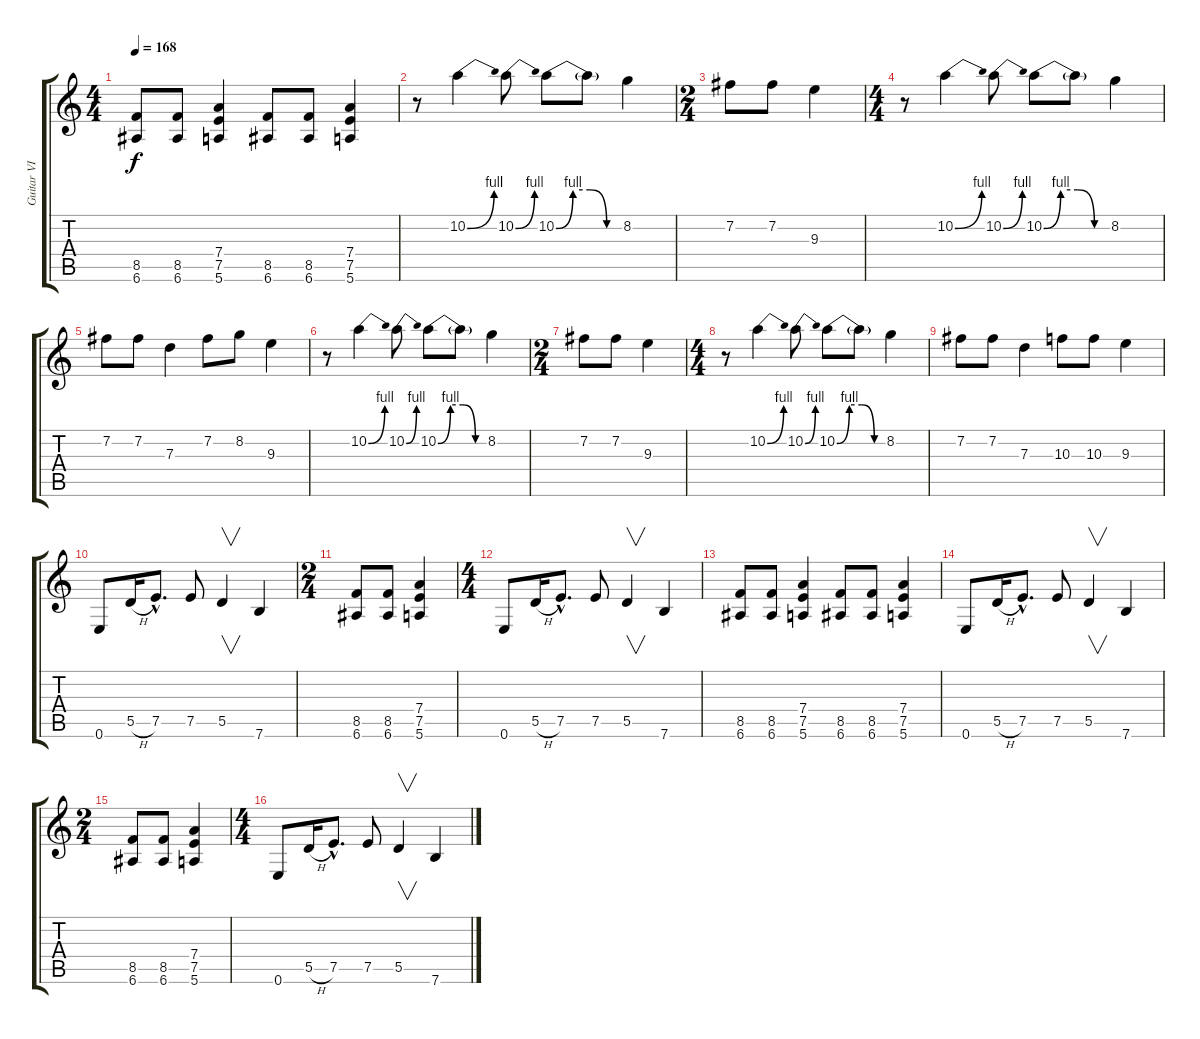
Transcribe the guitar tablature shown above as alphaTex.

\track ("Guitar VI Distortion" "Guitar VI ") {instrument distortionguitar}
\staff {score tabs}
\tuning (E4 B3 G3 D3 A2 E2) {hide}
\ts (4 4)
\tempo 168
\clef g2
\ks c
(8.5 6.6).8{dy f} (8.5 6.6).8 (7.4 7.5 5.6).4 (8.5 6.6).8 (8.5 6.6).8 (7.4 7.5 5.6).4 |
r.8 10.2{be (bend 0 0 60 4)}.4 10.2{be (bend 0 0 60 4)}.8 10.2{be (custom 0 0 15 4 30 4 45 0 60 0)}.8 10.2{t}.8 8.2.4 |
\ts (2 4)
7.2.8 7.2.8 9.3.4 |
\ts (4 4)
r.8 10.2{be (bend 0 0 60 4)}.4 10.2{be (bend 0 0 60 4)}.8 10.2{be (custom 0 0 15 4 30 4 45 0 60 0)}.8 10.2{t}.8 8.2.4 |
7.2.8 7.2.8 7.3.4 7.2.8 8.2.8 9.3.4 |
r.8 10.2{be (bend 0 0 60 4)}.4 10.2{be (bend 0 0 60 4)}.8 10.2{be (custom 0 0 15 4 30 4 45 0 60 0)}.8 10.2{t}.8 8.2.4 |
\ts (2 4)
7.2.8 7.2.8 9.3.4 |
\ts (4 4)
r.8 10.2{be (bend 0 0 60 4)}.4 10.2{be (bend 0 0 60 4)}.8 10.2{be (custom 0 0 15 4 30 4 45 0 60 0)}.8 10.2{t}.8 8.2.4 |
7.2.8 7.2.8 7.3.4 10.3.8 10.3.8 9.3.4 |
0.6.8 5.5{h}.16 7.5{hac}.8{d} 7.5.8 5.5.4{v} 7.6.4 |
\ts (2 4)
(8.5 6.6).8 (8.5 6.6).8 (7.4 7.5 5.6).4 |
\ts (4 4)
0.6.8 5.5{h}.16 7.5{hac}.8{d} 7.5.8 5.5.4{v} 7.6.4 |
(8.5 6.6).8 (8.5 6.6).8 (7.4 7.5 5.6).4 (8.5 6.6).8 (8.5 6.6).8 (7.4 7.5 5.6).4 |
0.6.8 5.5{h}.16 7.5{hac}.8{d} 7.5.8 5.5.4{v} 7.6.4 |
\ts (2 4)
(8.5 6.6).8 (8.5 6.6).8 (7.4 7.5 5.6).4 |
\ts (4 4)
0.6.8 5.5{h}.16 7.5{hac}.8{d} 7.5.8 5.5.4{v} 7.6.4
